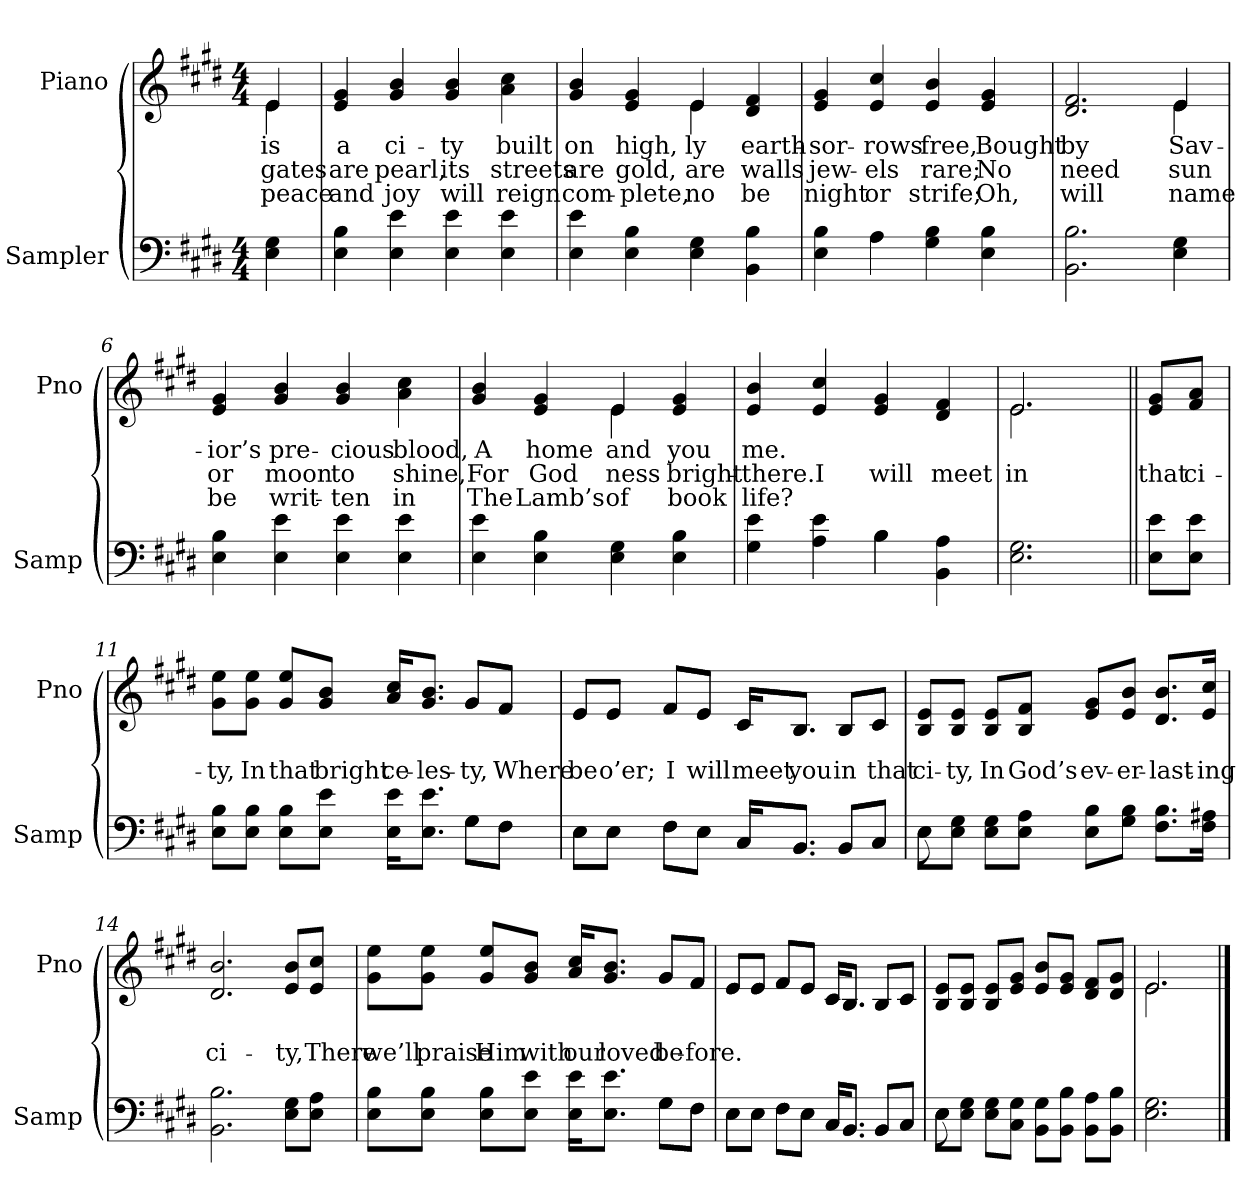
**kern	**kern	**text	**text	**text
*part2	*part1	*part1	*part1	*part1
*staff2	*staff1	*staff1	*staff1	*staff1
*I"Sampler	*I"Piano	*	*	*
*I'Samp	*I'Pno	*	*	*
*clefF4	*clefG2	*	*	*
*k[f#c#g#d#]	*k[f#c#g#d#]	*	*	*
*E:	*E:	*	*	*
*M4/4	*M4/4	*	*	*
=1	=1	=1	=1	=1
*	*^	*	*	*
4E 4G#	4e/	4e	is	gates	peace
*	*v	*v	*	*	*
=2	=2	=2	=2	=2
4E 4B	4e 4g#	a	are	and
4E 4e	4g# 4b	ci-	pearl,	joy
4E 4e	4g# 4b	-ty	its	will
4E 4e	4a 4cc#	built	streets	reign
=3	=3	=3	=3	=3
*	*^	*	*	*
4E 4e	4g# 4b	2ryy	on	are	com-
4E 4B	4e 4g#	.	high,	gold,	-plete,
4E 4G#	4e/	4e	-ly	are	no
4BB 4B	4d# 4f#	4ryy	earth-	walls	be
*	*v	*v	*	*	*
=4	=4	=4	=4	=4
*^	*	*	*	*
4E 4B	4ryy	4e 4g#	sor-	jew-	night
4A\	4A	4e 4cc#	-rows	-els	or
4G# 4B	2ryy	4e 4b	free,	rare;	strife;
4E 4B	.	4e 4g#	Bought	No	Oh,
*v	*v	*	*	*	*
=5	=5	=5	=5	=5
*	*^	*	*	*
2.BB 2.B	2.d# 2.f#	2.ryy	by	need	will
4E 4G#	4e/	4e	Sav-	sun	name
*	*v	*v	*	*	*
=6	=6	=6	=6	=6
4E 4B	4e 4g#	-ior’s	or	be
4E 4e	4g# 4b	pre-	moon	writ-
4E 4e	4g# 4b	-cious	to	-ten
4E 4e	4a 4cc#	blood,	shine,	in
=7	=7	=7	=7	=7
*	*^	*	*	*
4E 4e	4g# 4b	2ryy	A	For	The
4E 4B	4e 4g#	.	home	God	Lamb’s
4E 4G#	4e/	4e	and	-ness	of
4E 4B	4e 4g#	4ryy	you	bright-	book
*	*v	*v	*	*	*
=8	=8	=8	=8	=8
*^	*	*	*	*
4G# 4e	2ryy	4e 4b	me.	there.	life?
4A 4e	.	4e 4cc#	.	I	.
4B\	4B	4e 4g#	.	will	.
4BB 4A	4ryy	4d# 4f#	.	meet	.
*v	*v	*	*	*	*
=9	=9	=9	=9	=9
*	*^	*	*	*
2.E 2.G#	2.e/	2.e	.	in	.
!	!	!LO:TX:t=Refrain	!	!	!
*	*v	*v	*	*	*
=10||	=10||	=10||	=10||	=10||
8E\ 8e\L	8e/ 8g#/L	.	that	.
8E\ 8e\J	8f#/ 8a/J	.	ci-	.
=11	=11	=11	=11	=11
*^	*^	*	*	*
8E\ 8B\L	2.ryy	8g#\ 8ee\L	2.ryy	.	-ty,	.
8E\ 8B\J	.	8g#\ 8ee\J	.	.	In	.
8E\ 8B\L	.	8g#/ 8ee/L	.	.	that	.
8E\ 8e\J	.	8g#/ 8b/J	.	.	bright	.
16E\ 16e\KL	.	16a/ 16cc#/KL	.	.	ce-	.
8.E\ 8.e\J	.	8.g#/ 8.b/J	.	.	-les-	.
8G#\L	8G#\L	8g#/L	8g#/L	.	-ty,	.
8F#\J	8F#\J	8f#/J	8f#/J	.	Where	.
=12	=12	=12	=12	=12	=12	=12
8E\L	8E\L	8e/L	8e/L	.	be	.
8E\J	8E\J	8e/J	8e/J	.	o’er;	.
8F#\L	8F#\L	8f#/L	8f#/L	.	I	.
8E\J	8E\J	8e/J	8e/J	.	will	.
16C#/KL	16C#/KL	16c#/KL	16c#/KL	.	meet	.
8.BB/J	8.BB/J	8.B/J	8.B/J	.	you	.
8BB/L	8BB/L	8B/L	8B/L	.	in	.
8C#/J	8C#/J	8c#/J	8c#/J	.	that	.
*	*	*v	*v	*	*	*
=13	=13	=13	=13	=13	=13
8E\L	8E	8B/ 8e/L	.	ci-	.
8E\ 8G#\J	2..ryy	8B/ 8e/J	.	-ty,	.
8E\ 8G#\L	.	8B/ 8e/L	.	In	.
8E\ 8A\J	.	8B/ 8f#/J	.	God’s	.
8E\ 8B\L	.	8e/ 8g#/L	.	ev-	.
8G#\ 8B\J	.	8e/ 8b/J	.	-er-	.
8.F#\ 8.B\L	.	8.d#/ 8.b/L	.	-last-	.
16F#\ 16A#X\Jk	.	16e/ 16cc#/Jk	.	-ing	.
*v	*v	*	*	*	*
=14	=14	=14	=14	=14
2.BB 2.B	2.d# 2.b	.	ci-	.
8E\ 8G#\L	8e/ 8b/L	.	-ty,	.
8E\ 8A\J	8e/ 8cc#/J	.	There	.
=15	=15	=15	=15	=15
*^	*^	*	*	*
8E\ 8B\L	2.ryy	8g#\ 8ee\L	2.ryy	.	we’ll	.
8E\ 8B\J	.	8g#\ 8ee\J	.	.	praise	.
8E\ 8B\L	.	8g#/ 8ee/L	.	.	Him	.
8E\ 8e\J	.	8g#/ 8b/J	.	.	with	.
16E\ 16e\KL	.	16a/ 16cc#/KL	.	.	our	.
8.E\ 8.e\J	.	8.g#/ 8.b/J	.	.	loved	.
8G#\L	8G#\L	8g#/L	8g#/L	.	be-	.
8F#\J	8F#\J	8f#/J	8f#/J	.	-fore.	.
=16	=16	=16	=16	=16	=16	=16
8E\L	8E\L	8e/L	8e/L	.	.	.
8E\J	8E\J	8e/J	8e/J	.	.	.
8F#\L	8F#\L	8f#/L	8f#/L	.	.	.
8E\J	8E\J	8e/J	8e/J	.	.	.
16C#/KL	16C#/KL	16c#/KL	16c#/KL	.	.	.
8.BB/J	8.BB/J	8.B/J	8.B/J	.	.	.
8BB/L	8BB/L	8B/L	8B/L	.	.	.
8C#/J	8C#/J	8c#/J	8c#/J	.	.	.
*	*	*v	*v	*	*	*
=17	=17	=17	=17	=17	=17
8E\L	8E	8B/ 8e/L	.	.	.
8E\ 8G#\J	2..ryy	8B/ 8e/J	.	.	.
8E\ 8G#\L	.	8B/ 8e/L	.	.	.
8C#\ 8G#\J	.	8e/ 8g#/J	.	.	.
8BB\ 8G#\L	.	8e/ 8b/L	.	.	.
8BB\ 8B\J	.	8e/ 8g#/J	.	.	.
8BB\ 8A\L	.	8d#/ 8f#/L	.	.	.
8BB\ 8B\J	.	8d#/ 8g#/J	.	.	.
*v	*v	*	*	*	*
=18	=18	=18	=18	=18
*	*^	*	*	*
2.E 2.G#	2.e/	2.e	.	.	.
*	*v	*v	*	*	*
==	==	==	==	==
*-	*-	*-	*-	*-
